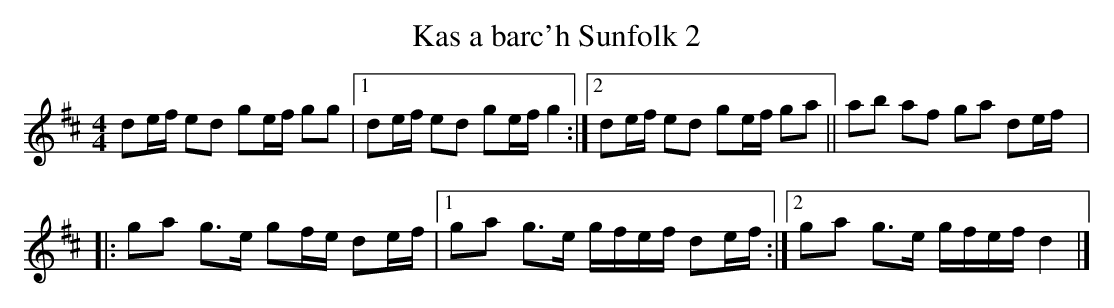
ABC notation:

X:1
T:Kas a barc'h Sunfolk 2
M:4/4
L:1/8
K:D
de/f/ ed ge/f/ gg|1de/f/ ed ge/f/ g2:|2de/f/ ed ge/f/ ga||ab af ga de/f/|:
ga g>e gf/e/ de/f/|1ga g>e g/f/e/f/ de/f/:|2ga g>e g/f/e/f/ d2|]
